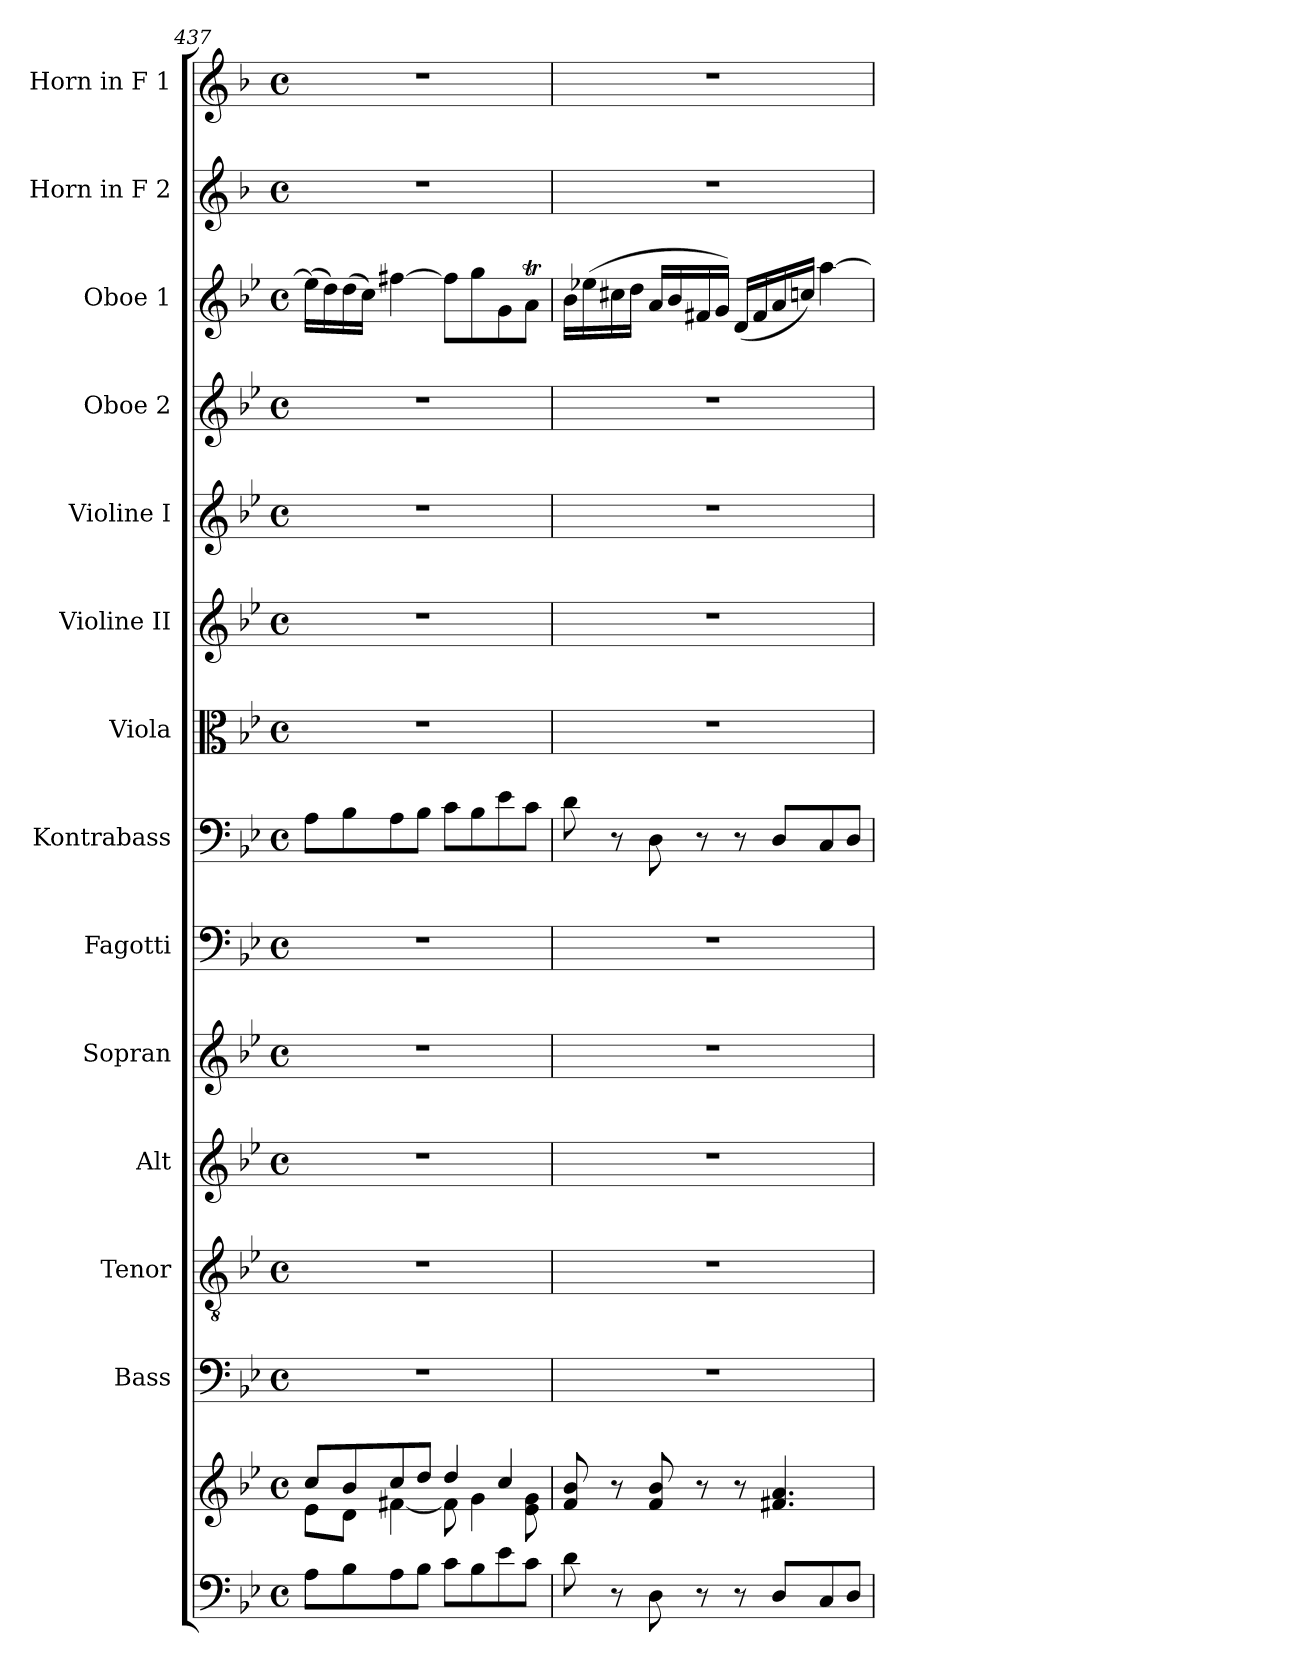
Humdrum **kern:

**kern	**kern	**kern	**kern	**kern	**kern	**kern	**kern	**kern	**kern	**kern	**kern	**kern	**kern	**kern
*part14	*part14	*part13	*part12	*part11	*part10	*part9	*part8	*part7	*part6	*part5	*part4	*part3	*part2	*part1
*staff15	*staff14	*staff13	*staff12	*staff11	*staff10	*staff9	*staff8	*staff7	*staff6	*staff5	*staff4	*staff3	*staff2	*staff1
*	*	*I"Bass	*I"Tenor	*I"Alt	*I"Sopran	*I"Fagotti	*I"Kontrabass	*I"Viola	*I"Violine II	*I"Violine I	*I"Oboe 2	*I"Oboe 1	*I"Horn in F 2	*I"Horn in F 1
*	*	*I'B.	*I'T.	*I'A.	*I'S.	*I'Fg.	*I'Kb.	*I'Vla.	*I'Vl. II	*I'Vl. I	*I'Ob. 2	*I'Ob. 1	*	*
*clefF4	*clefG2	*clefF4	*clefGv2	*clefG2	*clefG2	*clefF4	*clefF4	*clefC3	*clefG2	*clefG2	*clefG2	*clefG2	*clefG2	*clefG2
*	*	*	*	*	*	*	*ITrd7c12	*	*	*	*	*	*ITrd4c7	*ITrd4c7
*k[b-e-]	*k[b-e-]	*k[b-e-]	*k[b-e-]	*k[b-e-]	*k[b-e-]	*k[b-e-]	*k[b-e-]	*k[b-e-]	*k[b-e-]	*k[b-e-]	*k[b-e-]	*k[b-e-]	*k[b-e-]	*k[b-e-]
*B-:	*B-:	*B-:	*B-:	*B-:	*B-:	*B-:	*B-:	*B-:	*B-:	*B-:	*B-:	*B-:	*B-:	*B-:
*M4/4	*M4/4	*M4/4	*M4/4	*M4/4	*M4/4	*M4/4	*M4/4	*M4/4	*M4/4	*M4/4	*M4/4	*M4/4	*M4/4	*M4/4
*met(c)	*met(c)	*met(c)	*met(c)	*met(c)	*met(c)	*met(c)	*met(c)	*met(c)	*met(c)	*met(c)	*met(c)	*met(c)	*met(c)	*met(c)
=437	=437	=437	=437	=437	=437	=437	=437	=437	=437	=437	=437	=437	=437	=437
*	*^	*	*	*	*	*	*	*	*	*	*	*	*	*
8A\L	8cc/L	8e-\L	1r	1r	1r	1r	1r	8AA\L	1r	1r	1r	1r	(>16ee-\LL]	1r	1r
.	.	.	.	.	.	.	.	.	.	.	.	.	16dd\)	.	.
8B-\	8b-/	8d\J	.	.	.	.	.	8BB-\	.	.	.	.	(>16dd\	.	.
.	.	.	.	.	.	.	.	.	.	.	.	.	16cc\JJ)	.	.
8A\	8cc/	[<4f#X\	.	.	.	.	.	8AA\	.	.	.	.	[4ff#X\	.	.
8B-\J	8dd/J	.	.	.	.	.	.	8BB-\J	.	.	.	.	.	.	.
8c\L	4dd/	8f#\]	.	.	.	.	.	8C\L	.	.	.	.	8ff#\L]	.	.
8B-\	.	4g\	.	.	.	.	.	8BB-\	.	.	.	.	8gg\	.	.
8e-\	4cc/	.	.	.	.	.	.	8E-\	.	.	.	.	8g\	.	.
8c\J	.	8e-\ 8g\	.	.	.	.	.	8C\J	.	.	.	.	8at\J	.	.
*	*v	*v	*	*	*	*	*	*	*	*	*	*	*	*	*
=438	=438	=438	=438	=438	=438	=438	=438	=438	=438	=438	=438	=438	=438	=438
8d\	8f/ 8b-/	1r	1r	1r	1r	1r	8D\	1r	1r	1r	1r	16b-\LL	1r	1r
.	.	.	.	.	.	.	.	.	.	.	.	(>16ee-X\	.	.
8r	8r	.	.	.	.	.	8r	.	.	.	.	16cc#X\	.	.
.	.	.	.	.	.	.	.	.	.	.	.	16dd\JJ	.	.
8D\	8f/ 8b-/	.	.	.	.	.	8DD\	.	.	.	.	16a/LL	.	.
.	.	.	.	.	.	.	.	.	.	.	.	16b-/	.	.
8r	8r	.	.	.	.	.	8r	.	.	.	.	16f#X/	.	.
.	.	.	.	.	.	.	.	.	.	.	.	16g/JJ)	.	.
8r	8r	.	.	.	.	.	8r	.	.	.	.	(<16d/LL	.	.
.	.	.	.	.	.	.	.	.	.	.	.	16f#/	.	.
8D/L	4.f#X/ 4.a/	.	.	.	.	.	8DD/L	.	.	.	.	16a/	.	.
.	.	.	.	.	.	.	.	.	.	.	.	16ccn/JJ)	.	.
8C/	.	.	.	.	.	.	8CC/	.	.	.	.	[4aa\	.	.
8D/J	.	.	.	.	.	.	8DD/J	.	.	.	.	.	.	.
=	=	=	=	=	=	=	=	=	=	=	=	=	=	=
*-	*-	*-	*-	*-	*-	*-	*-	*-	*-	*-	*-	*-	*-	*-
